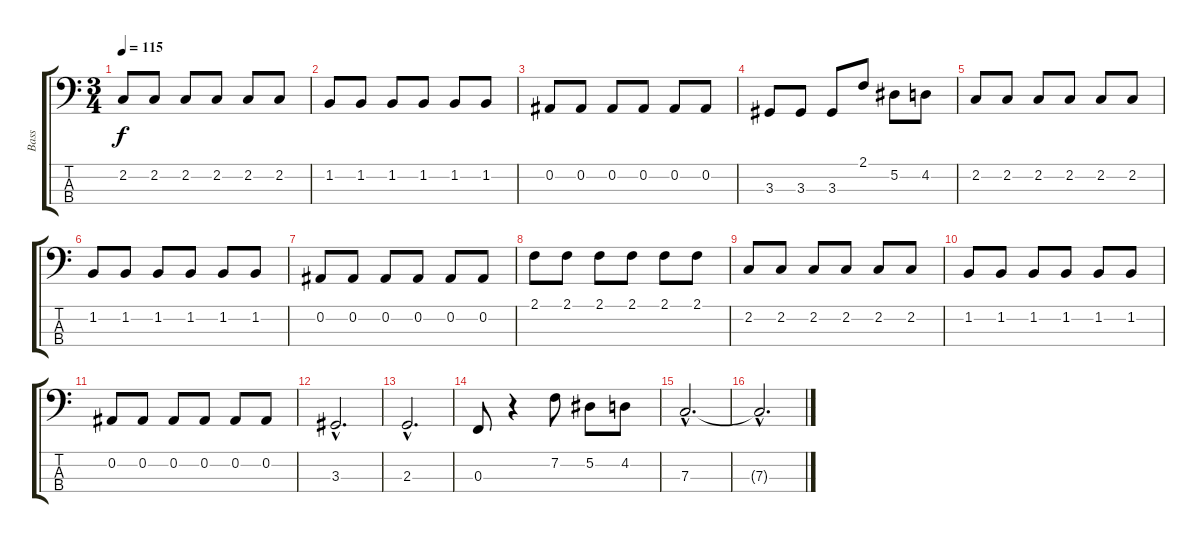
\track ("Bass" "Bass") {instrument slapbass1}
\staff {score tabs}
\tuning (Eb2 Bb1 F1 C1) {hide}
\ts (3 4)
\tempo 115
\clef f4
\ks c
2.2.8{dy f} 2.2.8 2.2.8 2.2.8 2.2.8 2.2.8 |
1.2.8 1.2.8 1.2.8 1.2.8 1.2.8 1.2.8 |
0.2.8 0.2.8 0.2.8 0.2.8 0.2.8 0.2.8 |
3.3.8 3.3.8 3.3.8 2.1.8 5.2.8 4.2.8 |
2.2.8 2.2.8 2.2.8 2.2.8 2.2.8 2.2.8 |
1.2.8 1.2.8 1.2.8 1.2.8 1.2.8 1.2.8 |
0.2.8 0.2.8 0.2.8 0.2.8 0.2.8 0.2.8 |
2.1.8 2.1.8 2.1.8 2.1.8 2.1.8 2.1.8 |
2.2.8 2.2.8 2.2.8 2.2.8 2.2.8 2.2.8 |
1.2.8 1.2.8 1.2.8 1.2.8 1.2.8 1.2.8 |
0.2.8 0.2.8 0.2.8 0.2.8 0.2.8 0.2.8 |
3.3{hac}.2{d} |
2.3{hac}.2{d} |
0.3.8 r.4 7.2.8 5.2.8 4.2.8 |
7.3{hac}.2{d} |
7.3{hac t}.2{d}
